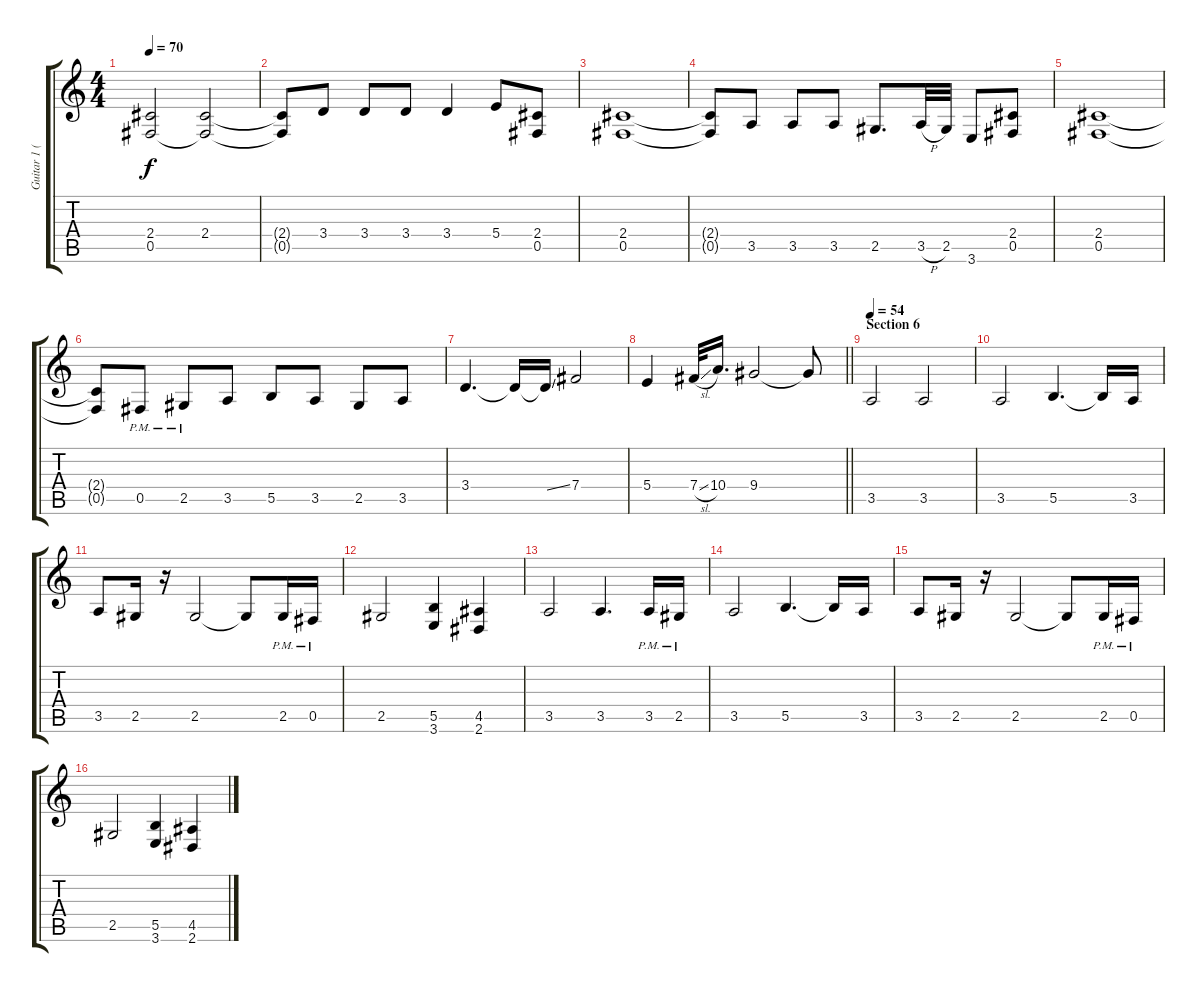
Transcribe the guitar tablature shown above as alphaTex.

\track ("Guitar 1 (Distortion)" "Guitar 1 (") {instrument distortionguitar}
\staff {score tabs}
\tuning (Db4 Ab3 E3 B2 Gb2 Db2) {hide}
\ts (4 4)
\tempo 70
\clef g2
\ks c
(2.4 0.5).2{dy f} (2.4 0.5{t}).2 |
(2.4{t} 0.5{t}).8 3.4.8 3.4.8 3.4.8 3.4.4 5.4.8 (2.4 0.5).8 |
(2.4 0.5).1 |
(2.4{t} 0.5{t}).8 3.5.8 3.5.8 3.5.8 2.5.8{d} 3.5{h}.32 2.5.32 3.6.8 (2.4 0.5).8 |
(2.4 0.5).1 |
(2.4{t} 0.5{t}).8 0.5{pm}.8 2.5{pm}.8 3.5.8 5.5.8 3.5.8 2.5.8 3.5.8 |
3.4.4{d} 3.4{t}.16 3.4{ss t}.16 7.4.2 |
\barLineRight lightlight
5.4.4 7.4{sl}.32 10.4.16{d} 9.4.2 9.4{t}.8 |
\section ("" "Section 6")
\tempo 54
3.5.2 3.5.2 |
3.5.2 5.5.4{d} 5.5{t}.16 3.5.16 |
3.5.8 2.5.16 r.16 2.5.2 2.5{t}.8 2.5{pm}.16 0.5{pm}.16 |
2.5.2 (5.5 3.6).4 (4.5 2.6).4 |
3.5.2 3.5.4{d} 3.5{pm}.16 2.5{pm}.16 |
3.5.2 5.5.4{d} 5.5{t}.16 3.5.16 |
3.5.8 2.5.16 r.16 2.5.2 2.5{t}.8 2.5{pm}.16 0.5{pm}.16 |
2.5.2 (5.5 3.6).4 (4.5 2.6).4
